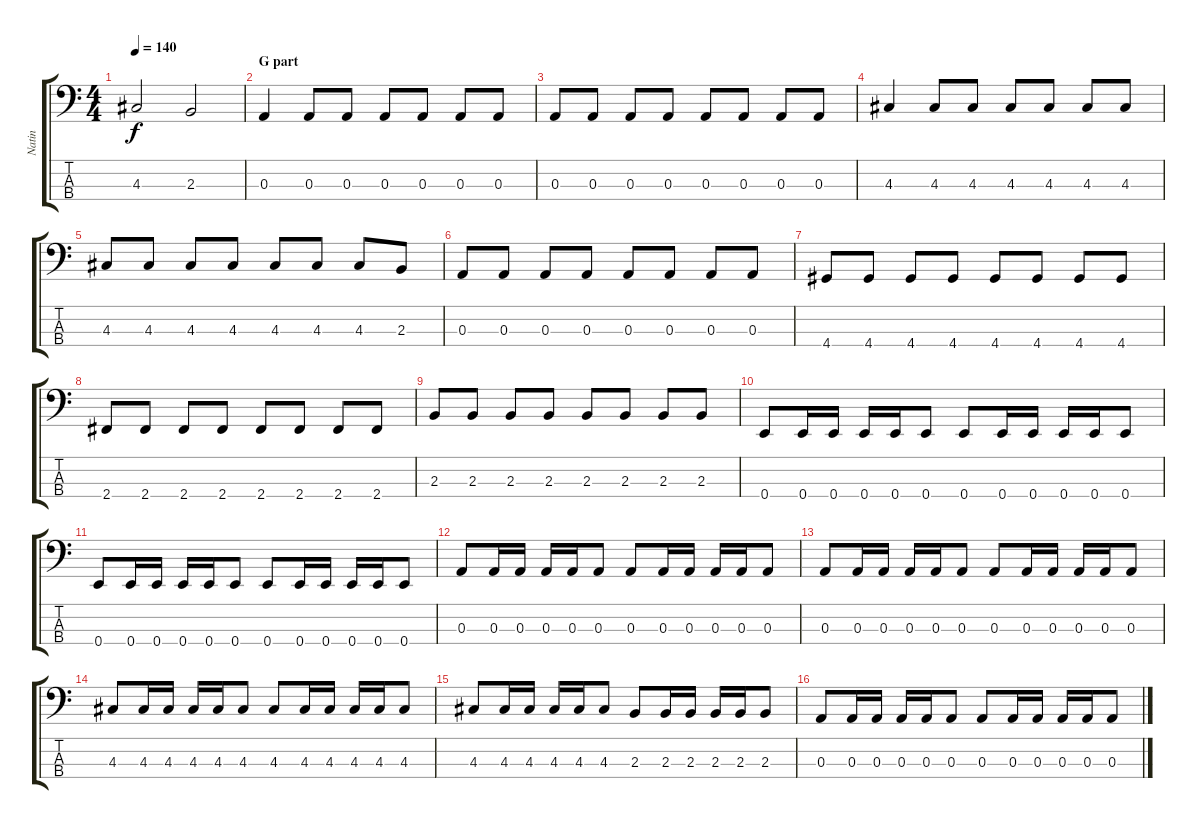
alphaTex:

\track ("Natin" "Natin") {instrument slapbass2}
\staff {score tabs}
\tuning (G2 D2 A1 E1) {hide}
\ts (4 4)
\tempo 140
\clef f4
\ks c
4.3.2{dy f} 2.3.2 |
\section ("" "G part")
0.3.4 0.3.8 0.3.8 0.3.8 0.3.8 0.3.8 0.3.8 |
0.3.8 0.3.8 0.3.8 0.3.8 0.3.8 0.3.8 0.3.8 0.3.8 |
4.3.4 4.3.8 4.3.8 4.3.8 4.3.8 4.3.8 4.3.8 |
4.3.8 4.3.8 4.3.8 4.3.8 4.3.8 4.3.8 4.3.8 2.3.8 |
0.3.8 0.3.8 0.3.8 0.3.8 0.3.8 0.3.8 0.3.8 0.3.8 |
4.4.8 4.4.8 4.4.8 4.4.8 4.4.8 4.4.8 4.4.8 4.4.8 |
2.4.8 2.4.8 2.4.8 2.4.8 2.4.8 2.4.8 2.4.8 2.4.8 |
2.3.8 2.3.8 2.3.8 2.3.8 2.3.8 2.3.8 2.3.8 2.3.8 |
0.4.8 0.4.16 0.4.16 0.4.16 0.4.16 0.4.8 0.4.8 0.4.16 0.4.16 0.4.16 0.4.16 0.4.8 |
0.4.8 0.4.16 0.4.16 0.4.16 0.4.16 0.4.8 0.4.8 0.4.16 0.4.16 0.4.16 0.4.16 0.4.8 |
0.3.8 0.3.16 0.3.16 0.3.16 0.3.16 0.3.8 0.3.8 0.3.16 0.3.16 0.3.16 0.3.16 0.3.8 |
0.3.8 0.3.16 0.3.16 0.3.16 0.3.16 0.3.8 0.3.8 0.3.16 0.3.16 0.3.16 0.3.16 0.3.8 |
4.3.8 4.3.16 4.3.16 4.3.16 4.3.16 4.3.8 4.3.8 4.3.16 4.3.16 4.3.16 4.3.16 4.3.8 |
4.3.8 4.3.16 4.3.16 4.3.16 4.3.16 4.3.8 2.3.8 2.3.16 2.3.16 2.3.16 2.3.16 2.3.8 |
0.3.8 0.3.16 0.3.16 0.3.16 0.3.16 0.3.8 0.3.8 0.3.16 0.3.16 0.3.16 0.3.16 0.3.8
